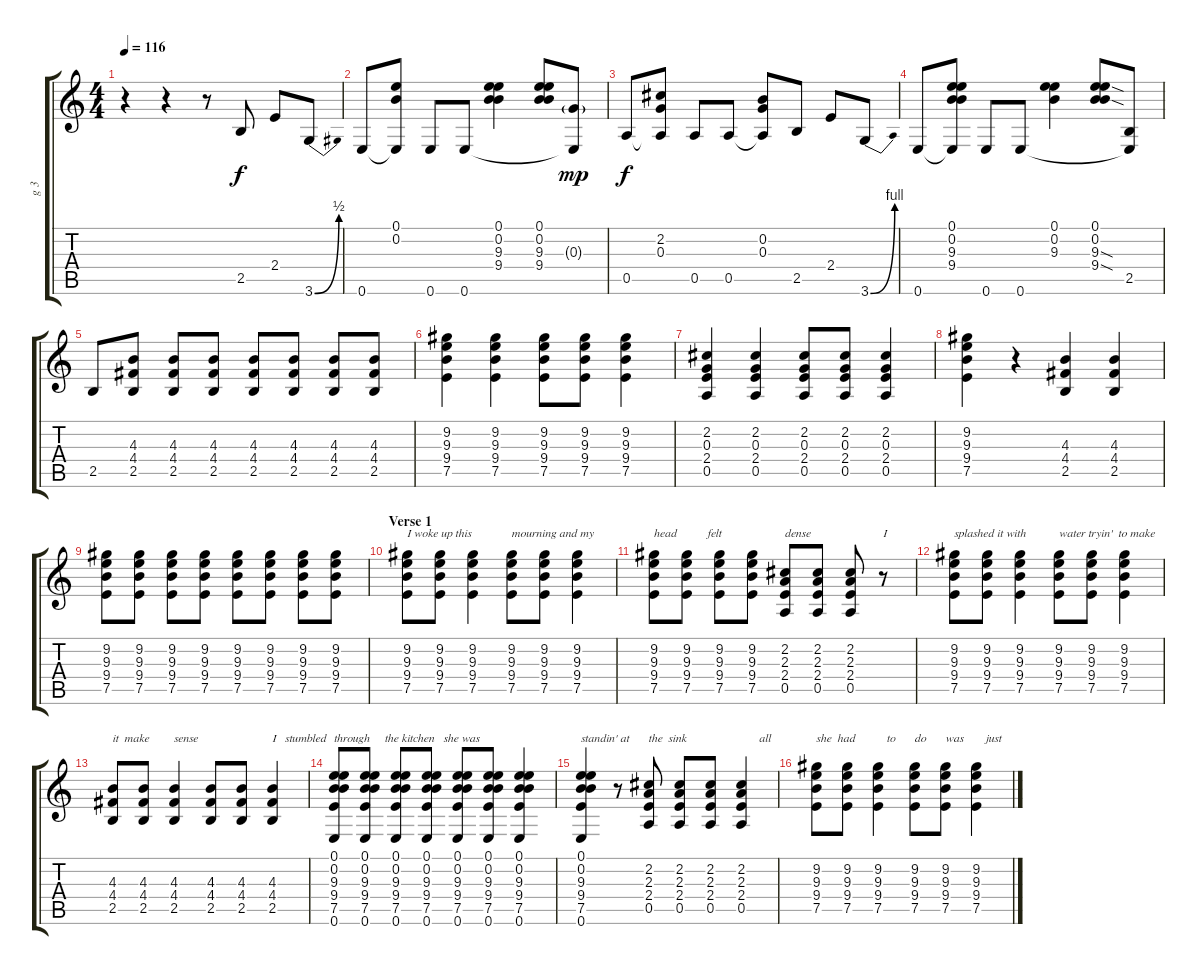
\track ("g 3" "g 3") {instrument acousticguitarsteel}
\staff {score tabs}
\tuning (E4 B3 G3 D3 A2 E2) {hide}
\ts (4 4)
\tempo 116
\clef g2
\ks c
r.4{dy f instrument acousticguitarsteel} r.4 r.8 2.5.8 2.4.8 3.6{be (bend 0 0 60 2)}.8 |
0.6.8 (0.1 0.2 0.6{t}).8 0.6.8 0.6.8 (0.1 0.2 9.3 9.4).4 (0.1 0.2 9.3 9.4).8 (0.3{g} 0.6{t}).8{dy mp} |
0.5.8{dy f} (2.2 0.3 0.5{t}).8 0.5.8 0.5.8 (0.2 0.3 0.5{t}).8 2.5.8 2.4.8 3.6{be (bend 0 0 60 4)}.8 |
0.6.8 (0.1 0.2 9.3 9.4 0.6{t}).8 0.6.8 0.6.8 (0.1 0.2 9.3).4 (0.1 0.2 9.3{sod} 9.4{sod}).8 (2.5 0.6{t}).8 |
2.5.8 (4.3 4.4 2.5).8 (4.3 4.4 2.5).8 (4.3 4.4 2.5).8 (4.3 4.4 2.5).8 (4.3 4.4 2.5).8 (4.3 4.4 2.5).8 (4.3 4.4 2.5).8 |
(9.2 9.3 9.4 7.5).4 (9.2 9.3 9.4 7.5).4 (9.2 9.3 9.4 7.5).8 (9.2 9.3 9.4 7.5).8 (9.2 9.3 9.4 7.5).4 |
(2.2 0.3 2.4 0.5).4 (2.2 0.3 2.4 0.5).4 (2.2 0.3 2.4 0.5).8 (2.2 0.3 2.4 0.5).8 (2.2 0.3 2.4 0.5).4 |
(9.2 9.3 9.4 7.5).4 r.4 (4.3 4.4 2.5).4 (4.3 4.4 2.5).4 |
(9.2 9.3 9.4 7.5).8 (9.2 9.3 9.4 7.5).8 (9.2 9.3 9.4 7.5).8 (9.2 9.3 9.4 7.5).8 (9.2 9.3 9.4 7.5).8 (9.2 9.3 9.4 7.5).8 (9.2 9.3 9.4 7.5).8 (9.2 9.3 9.4 7.5).8 |
\section ("" "Verse 1")
(9.2 9.3 9.4 7.5).8{txt "I woke up this"} (9.2 9.3 9.4 7.5).8 (9.2 9.3 9.4 7.5).4 (9.2 9.3 9.4 7.5).8{txt "mourning and my"} (9.2 9.3 9.4 7.5).8 (9.2 9.3 9.4 7.5).4 |
(9.2 9.3 9.4 7.5).8{txt "head          felt    "} (9.2 9.3 9.4 7.5).8 (9.2 9.3 9.4 7.5).8 (9.2 9.3 9.4 7.5).8 (2.2 2.3 2.4 0.5).8{txt "dense"} (2.2 2.3 2.4 0.5).8 (2.2 2.3 2.4 0.5).8 r.8{txt "I"} |
(9.2 9.3 9.4 7.5).8{txt "splashed it with"} (9.2 9.3 9.4 7.5).8 (9.2 9.3 9.4 7.5).4 (9.2 9.3 9.4 7.5).8{txt "water tryin'  to make"} (9.2 9.3 9.4 7.5).8 (9.2 9.3 9.4 7.5).4 |
(4.3 4.4 2.5).8{txt "it  make"} (4.3 4.4 2.5).8 (4.3 4.4 2.5).4{txt "sense"} (4.3 4.4 2.5).8 (4.3 4.4 2.5).8 (4.3 4.4 2.5).4{txt "I   stumbled"} |
(0.1 0.2 9.3 9.4 7.5 0.6).8{txt "through     the kitchen   she was"} (0.1 0.2 9.3 9.4 7.5 0.6).8 (0.1 0.2 9.3 9.4 7.5 0.6).8 (0.1 0.2 9.3 9.4 7.5 0.6).8 (0.1 0.2 9.3 9.4 7.5 0.6).8 (0.1 0.2 9.3 9.4 7.5 0.6).8 (0.1 0.2 9.3 9.4 7.5 0.6).4 |
(0.1 0.2 9.3 9.4 7.5 0.6).4{txt "standin' at"} r.8 (2.2 2.3 2.4 0.5).8{txt "the  sink"} (2.2 2.3 2.4 0.5).8 (2.2 2.3 2.4 0.5).8 (2.2 2.3 2.4 0.5).4{txt "      all"} |
(9.2 9.3 9.4 7.5).8{txt "she  had"} (9.2 9.3 9.4 7.5).8 (9.2 9.3 9.4 7.5).4{txt "   to"} (9.2 9.3 9.4 7.5).8{txt "do"} (9.2 9.3 9.4 7.5).8{txt "was"} (9.2 9.3 9.4 7.5).4{txt "   just"}
